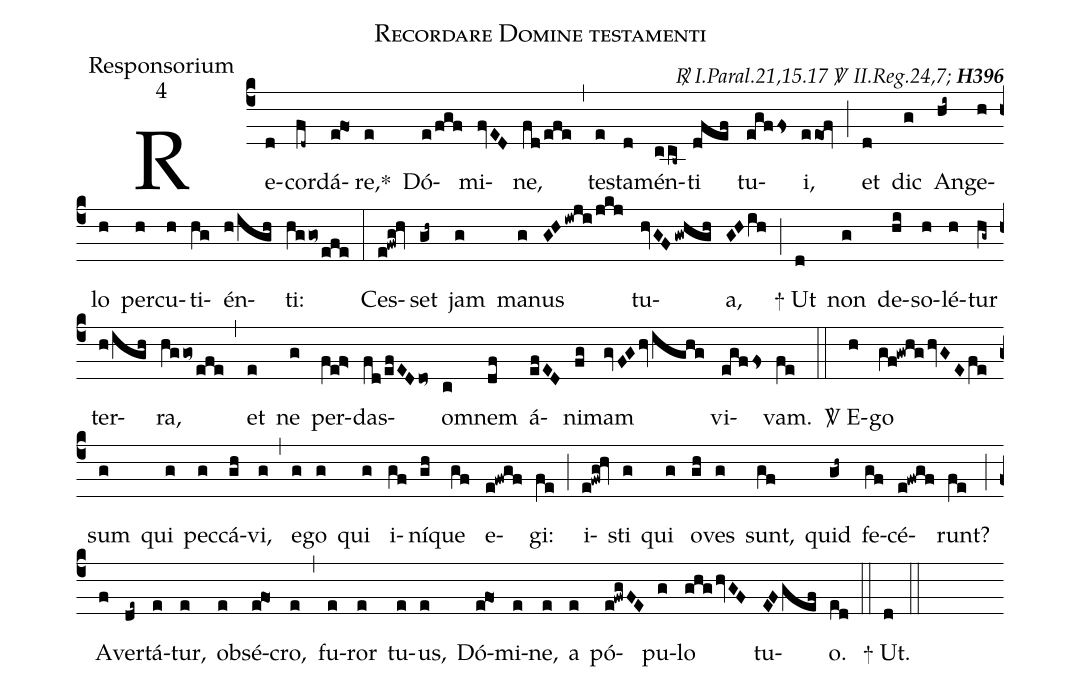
name:Recordare Domine testamenti;
office-part:Responsorium;
mode:4;
commentary:{\itshape\mdseries \Rbar\  I.Paral.21,15.17 \Vbar\ II.Reg.24,7;\/} {\bfseries H396};
%%
(c4) Re(d)cor(fd~)dá(e!fo1)re,<sp>*</sp>(e) Dó(e/fgf)mi(fvED)ne,(fd/efe) (,)
te(e)sta(d)mén(ccb~)ti(dfef) tu(egffs)i,(eeo1!fv) (;)
et(d) dic(g) An(hi~)ge(h)lo(h) per(h)cu(h)ti(hg)én(h/igh)ti:(hggo~efe) (:)
Ces(e!fwg!hv)set(gh~) jam(g) ma(g)nus(GHiwji/jkj) tu(hvGFgwhgh)a,(GHih) (;)
<sp>+</sp> Ut(d) non(g) de(hi)so(h)lé(h)tur(hg~) ter(h/igh)ra,(hggo~efe) (,)
et(e) ne(g) per(fe!f>)das(fd/efEDdo~)o(c)mnem(df) á(efED)ni(fg)mam(gvFGhvighg) vi(egffs)vam.(fe) (::)
<sp>V/</sp> E(h)go(gf!gwhghvGEfe) sum(g) qui(g) pec(g)cá(gh)vi,(g) (,)
e(g)go(g) qui(g) i(gf)ní(gh)que(gf) e(e!fwgf)gi:(fe) (;)
i(e!fwg!hv)sti(g) qui(g) o(gh)ves(g) sunt,(gf) quid(gh~) fe(gf)cé(e!fwgf)runt?(fe) (;)
A(f)ver(de~)tá(e)tur,(e) ob(e)sé(e!fo1)cro,(e) (,)
fu(e)ror(e) tu(e)us,(e) Dó(e!fo1)mi(e)ne,(e) a(e) pó(e!fwgFE)pu(g)lo(ghghvGF) tu(EFgef)o.(ed) (::)
<sp>+</sp> Ut.(d)  (::)
